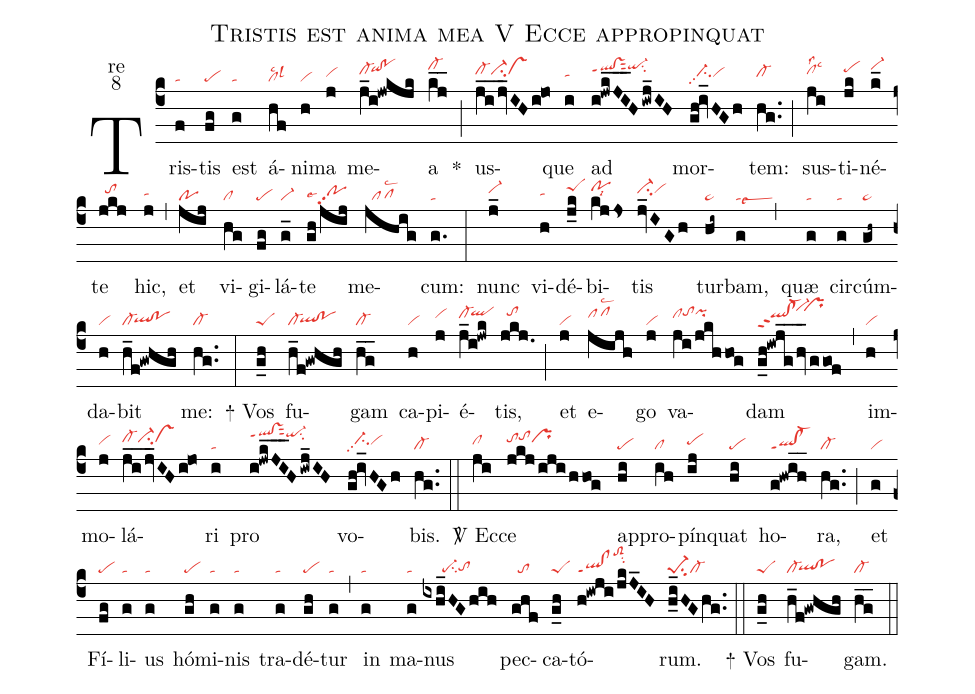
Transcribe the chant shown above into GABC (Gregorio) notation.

name:Tristis est anima mea V Ecce appropinquat;
office-part:re;
mode:8;
nabc-lines:1;
%%
(c4) Tris(f|ta)tis(fg|pe) est(g|ta) á(hf|cllsc2lsl3)ni(h|vi)ma(j|vihh) me(j_i!jwkjk|cl-hi`qihj!pohj)a(kj__|cl-hk) <sp>*</sp>(;) us(ji__/jv_IHi@jo|cl-hici-hivshi)que(i|tahh) ad(i!jwkJI___H/iwj_IH|qlhj!vshjppt1sut2qi-hksu2) mor(gh!iv_HGh|//ci-hhpp2vihh)tem:(hg..|cl-hh) (;) sus(ji|clhilss2lsc3)ti(jk|pehj)né(k_|vi-hk)te(jkj|//tohi) hic,(j|tahh) (,) et(jij|po) vi(hg|cl)gi(fg|pe)lá(g_|vi-)te(gh/jij|pohhpp2lse4) me(jhig|//pflsc2)cum:(g.|ta) (:) nunc(j_|vi-hi) vi(h|tahh)dé(j_k|peShj)bi(kjjs|pohjlsi8)tis(jv_IGh|ci-hivihi) tur(hi~|ta>)bam,(g|talsew9) (,) quæ(g|ta) cir(g|ta)cúm(gh~|ta>)da(h|vi)bit(h_f!gwhgh|cl-`qlhg!pohg) me:(hg..|cl-) (:)
<sp>+</sp> Vos(g_h|peS) fu(h_f!gwhgh|cl-`qlhg!pohg)gam(hg__|cl-) ca(h|vi)pi(j|vihi)é(j_i!jwk|cl-hi`qlhj)tis,(jkj.|//tohj) (;) et(j|vi) e(jijh|pfhilsc2)go(j|vi) va(ji/jkhhog|clhitohjpihj)dam(g_h!iwjg__/hv_/ggof|qlhi!cl-hippt2``vi-hl``prhl) (,) im(h|vi)mo(j|vihh)lá(ji__/jv_IH/i@jo|cl-hici-hivshi)ri(i|ta) pro(i!jwkJI___H/iwj_IH|qlhk!vshkppt1sut2qi-hksu2) vo(gh!iv_HGh|//ci-hhpp2vihh)bis.(hg..|cl-) (::)

<sp>V/</sp> Ec(ji|clhh)ce(jkj/iji/hhog|tohitohjprhi) ap(hi|pe)pro(ih|cl)pín(ij|pehh)quat(hi|pe) ho(g!hwih__|ql!cl-ppt1)ra,(hg..|cl-) (;) et(g|vi) Fí(fg|pe)li(g|ta)us(g|ta) hó(gh|pe)mi(g|ta)nis(g|ta) tra(g|ta)dé(gh|pe)tur(g|ta) (,) in(g|ta) ma(g|ta)nus(ixhi_HGhih|//////pe-su2tohg) pec(ghf|//to)ca(g_h|peS)tó(h!iwji/jkJ_IH|ql!clppt1toS2hmsu2)rum.(h_i_HGhg..|pe-1su2cl-) (::)

<sp>+</sp> Vos(g_h|peS) fu(h_f!gwhgh|cl-`qlhg!pohg)gam.(hg__|cl-) (::)
